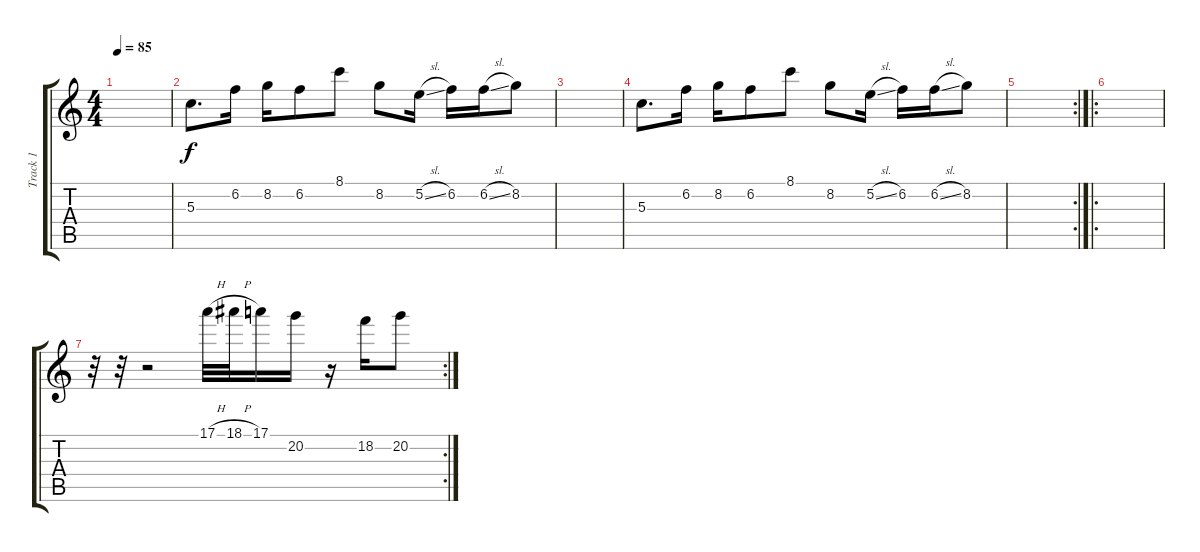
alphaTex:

\track ("Track 1" "Track 1") {instrument electricguitarjazz}
\staff {score tabs}
\tuning (E4 B3 G3 D3 A2 E2) {hide}
\ts (4 4)
\tempo 85
\clef g2
\ks c
|
5.3.8{d} 6.2.16 8.2.16 6.2.8 8.1.8 8.2.8 5.2{sl}.16 6.2.16 6.2{sl}.16 8.2.8 |
|
5.3.8{d} 6.2.16 8.2.16 6.2.8 8.1.8 8.2.8 5.2{sl}.16 6.2.16 6.2{sl}.16 8.2.8 |
\rc 2
|
\ro
|
\rc 2
r.32 r.32 r.2 17.1{h}.32 18.1{h}.32 17.1.16 20.2.16 r.16 18.2.16 20.2.8
